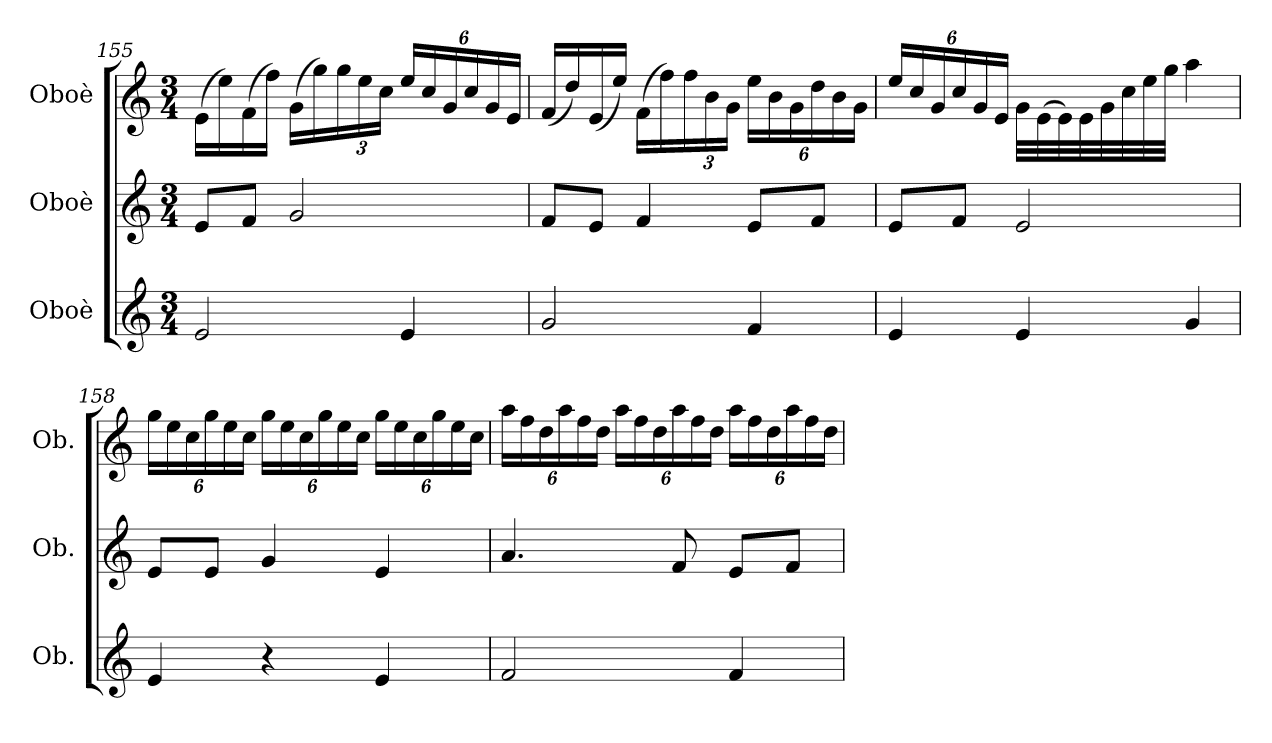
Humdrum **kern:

**kern	**kern	**kern
*part3	*part2	*part1
*staff3	*staff2	*staff1
*I"Oboè	*I"Oboè	*I"Oboè
*I'Ob.	*I'Ob.	*I'Ob.
!!LO:LB:g=z
*clefG2	*clefG2	*clefG2
*k[]	*k[]	*k[]
*M3/4	*M3/4	*M3/4
=155	=155	=155
2e/	8e/L	(>16e\LL
.	.	16ee\)
.	8f/J	(>16f\
.	.	16ff\JJ)
.	2g/	(>16g\LL
.	.	16gg\)
*	*	*Xbrackettup
.	.	24gg\
.	.	24ee\
.	.	24cc\JJ
4e/	.	24ee/LL
.	.	24cc/
.	.	24g/
.	.	24cc/
.	.	24g/
.	.	24e/JJ
=156	=156	=156
2g/	8f/L	(<16f/LL
.	.	16dd/)
.	8e/J	(<16e/
.	.	16ee/JJ)
.	4f/	(>16f\LL
.	.	16ff\)
.	.	24ff\
.	.	24b\
.	.	24g\JJ
4f/	8e/L	24ee\LL
.	.	24b\
.	.	24g\
.	8f/J	24dd\
.	.	24b\
.	.	24g\JJ
=157	=157	=157
4e/	8e/L	24ee/LL
.	.	24cc/
.	.	24g/
.	8f/J	24cc/
.	.	24g/
.	.	24e/JJ
4e/	2e/	32g\LLL
.	.	(>32e\
.	.	32e\)
.	.	32e\
.	.	32g\
.	.	32cc\
.	.	32ee\
.	.	32gg\JJJ
4g/	.	4aa\
!!LO:PB:g=z
=158	=158	=158
4e/	8e/L	24gg\LL
.	.	24ee\
.	.	24cc\
.	8e/J	24gg\
.	.	24ee\
.	.	24cc\JJ
4r	4g/	24gg\LL
.	.	24ee\
.	.	24cc\
.	.	24gg\
.	.	24ee\
.	.	24cc\JJ
4e/	4e/	24gg\LL
.	.	24ee\
.	.	24cc\
.	.	24gg\
.	.	24ee\
.	.	24cc\JJ
=159	=159	=159
2f/	4.a/	24aa\LL
.	.	24ff\
.	.	24dd\
.	.	24aa\
.	.	24ff\
.	.	24dd\JJ
.	.	24aa\LL
.	.	24ff\
.	.	24dd\
.	8f/	24aa\
.	.	24ff\
.	.	24dd\JJ
4f/	8e/L	24aa\LL
.	.	24ff\
.	.	24dd\
.	8f/J	24aa\
.	.	24ff\
.	.	24dd\JJ
=	=	=
*-	*-	*-
